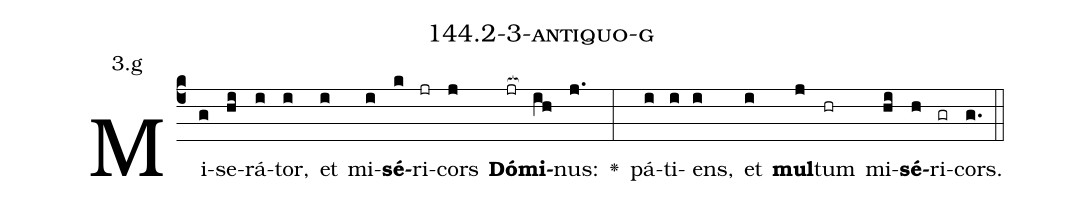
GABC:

name: 144.2-3-antiquo-g;
annotation: 3.g;
%%
(c4)Mi(g)se(hi)rá(i)tor,(i) et(i) mi(i)<b>sé</b>(k)ri(jr)cors(j) <b>Dó</b>(jr[ocb:1{])<b>mi</b>(ih[ocb:0}])nus:(j.) <v>\greheightstar</v>(:) pá(i)ti(i)ens,(i) et(i) <b>mul</b>(j)tum(hr) mi(hi)<b>sé</b>(h)ri(gr)cors.(g.) (::)


%E(i) u(i) o(j) u(hi) a(h) e.(g.) (::)
